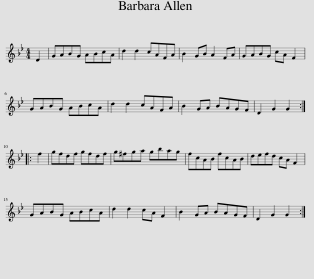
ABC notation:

X:1
L:1/8
M:4/4
I:linebreak $
K:Gmin
V:1 treble
V:1
 D2 | GABG ABcA | d2 d2 cAFA | B2 GB A2 FA | GABG cA F2 |$ %5
 GABG ABcA | d2 d2 cAFA | B2 GA BAGF | D2 G2 G2 ::$ f2 | %10
 gfdf gfdf | g^fga gbag | fcAB fcAB | defd cA F2 |$ GABG ABcA | %15
 d2 d2 cA F2 | B2 GA BAGF | D2 G2 G2 :| %18
